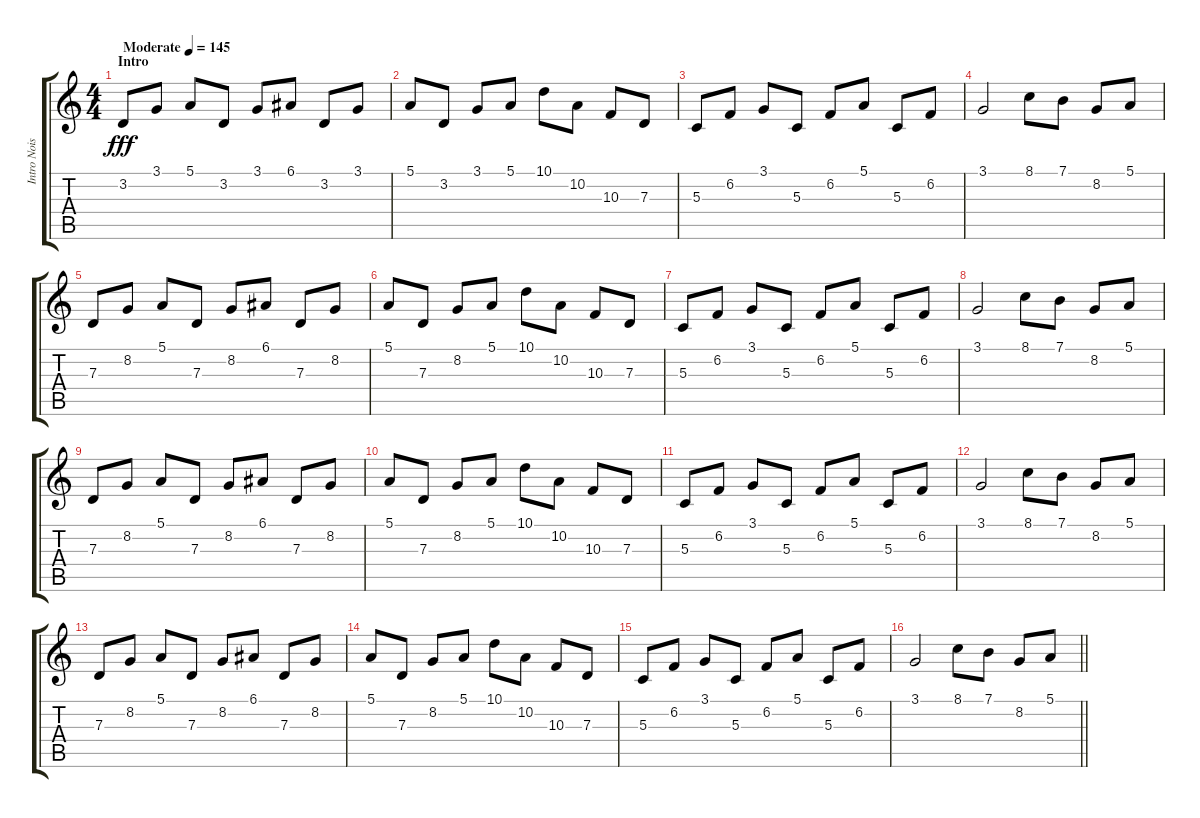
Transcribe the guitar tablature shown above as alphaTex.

\track ("Intro Noise" "Intro Nois") {instrument helicopter}
\staff {score tabs}
\tuning (E4 B3 G3 D3 A2 E2) {hide}
\ts (4 4)
\section ("" "Intro")
\tempo (145 "Moderate")
\clef g2
\ks c
3.2.8{dy fff instrument helicopter} 3.1.8 5.1.8 3.2.8 3.1.8 6.1.8 3.2.8 3.1.8 |
5.1.8 3.2.8 3.1.8 5.1.8 10.1.8 10.2.8 10.3.8 7.3.8 |
5.3.8 6.2.8 3.1.8 5.3.8 6.2.8 5.1.8 5.3.8 6.2.8 |
3.1.2 8.1.8 7.1.8 8.2.8 5.1.8 |
7.3.8 8.2.8 5.1.8 7.3.8 8.2.8 6.1.8 7.3.8 8.2.8 |
5.1.8 7.3.8 8.2.8 5.1.8 10.1.8 10.2.8 10.3.8 7.3.8 |
5.3.8 6.2.8 3.1.8 5.3.8 6.2.8 5.1.8 5.3.8 6.2.8 |
3.1.2 8.1.8 7.1.8 8.2.8 5.1.8 |
7.3.8 8.2.8 5.1.8 7.3.8 8.2.8 6.1.8 7.3.8 8.2.8 |
5.1.8 7.3.8 8.2.8 5.1.8 10.1.8 10.2.8 10.3.8 7.3.8 |
5.3.8 6.2.8 3.1.8 5.3.8 6.2.8 5.1.8 5.3.8 6.2.8 |
3.1.2 8.1.8 7.1.8 8.2.8 5.1.8 |
7.3.8 8.2.8 5.1.8 7.3.8 8.2.8 6.1.8 7.3.8 8.2.8 |
5.1.8 7.3.8 8.2.8 5.1.8 10.1.8 10.2.8 10.3.8 7.3.8 |
5.3.8 6.2.8 3.1.8 5.3.8 6.2.8 5.1.8 5.3.8 6.2.8 |
\barLineRight lightlight
3.1.2 8.1.8 7.1.8 8.2.8 5.1.8
